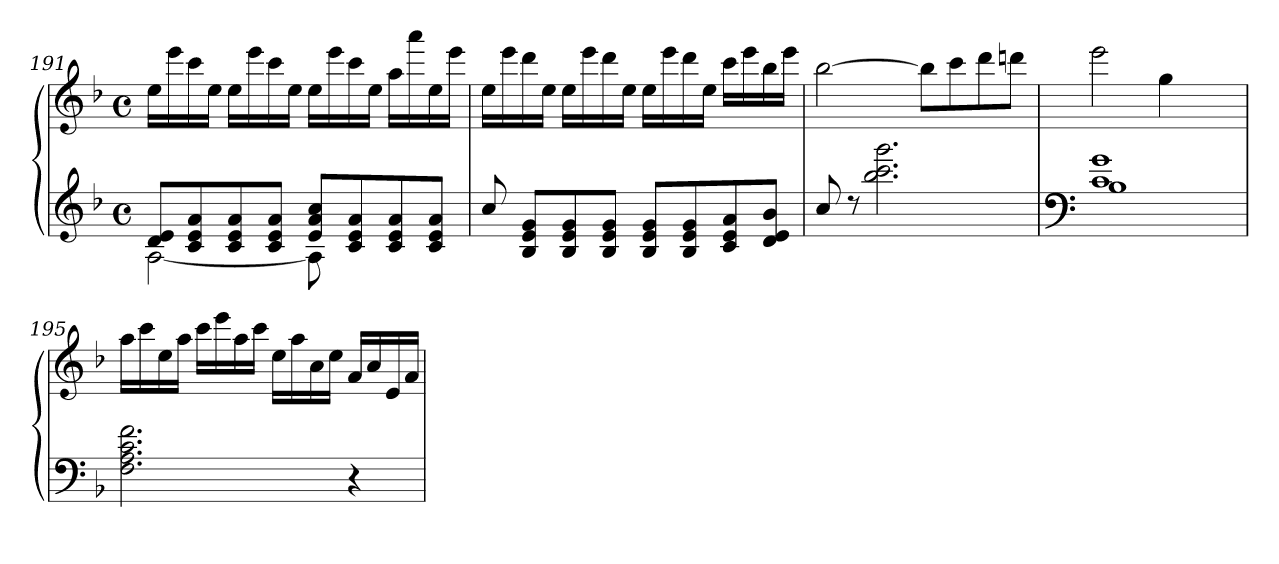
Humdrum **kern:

**kern	**kern
*part1	*part1
*staff2	*staff1
!!LO:LB:g=z
*clefG3	*clefG3
*k[b-]	*k[b-]
*M4/4	*M4/4
*met(c)	*met(c)
=191	=191
*^	*
8B-/ 8c/L	[<2F\	16cc\LL
.	.	16ccc\
8A/ 8c/ 8f/	.	16aa\
.	.	16cc\JJ
8A/ 8c/ 8f/	.	16cc\LL
.	.	16ccc\
8A/ 8c/ 8f/J	.	16aa\
.	.	16cc\JJ
8c/ 8f/ 8a/L	8F\]	16cc\LL
.	.	16ccc\
8A/ 8c/ 8f/	4.ryy	16aa\
.	.	16cc\JJ
8A/ 8c/ 8f/	.	16ff\LL
.	.	16fff\
8A/ 8c/ 8f/J	.	16cc\
.	.	16ccc\JJ
*v	*v	*
=192	=192
8a/	16cc\LL
.	16ccc\
8G/ 8c/ 8e/L	16bb-\
.	16cc\JJ
8G/ 8c/ 8e/	16cc\LL
.	16ccc\
8G/ 8c/ 8e/J	16bb-\
.	16cc\JJ
8G/ 8c/ 8e/L	16cc\LL
.	16ccc\
8G/ 8c/ 8e/	16bb-\
.	16cc\JJ
8A/ 8c/ 8f/	16aa\LL
.	16ccc\
8B-/ 8c/ 8g/J	16gg\
.	16ccc\JJ
=193	=193
8a/	[>2gg\
8rb	.
2.gg\ 2.aa\ 2.eee\	.
.	8gg\L]
.	8aa\
.	8bb-\
.	8bbn\J
!!LO:LB:g=z
=194	=194
*clefF4	*
*^	*
*	*^	*
1g	1c	1B-	2ccc\
.	.	.	4ee\
.	.	.	4ryy
*v	*v	*v	*
=195	=195
2.F\ 2.A\ 2.c\ 2.f\	16ff\LL
.	16aa\
.	16cc\
.	16ff\JJ
.	16aa\LL
.	16ccc\
.	16ff\
.	16aa\JJ
.	16cc\LL
.	16ff\
.	16a\
.	16cc\JJ
4r	16f/LL
.	16a/
.	16c/
.	16f/JJ
=	=
*-	*-
